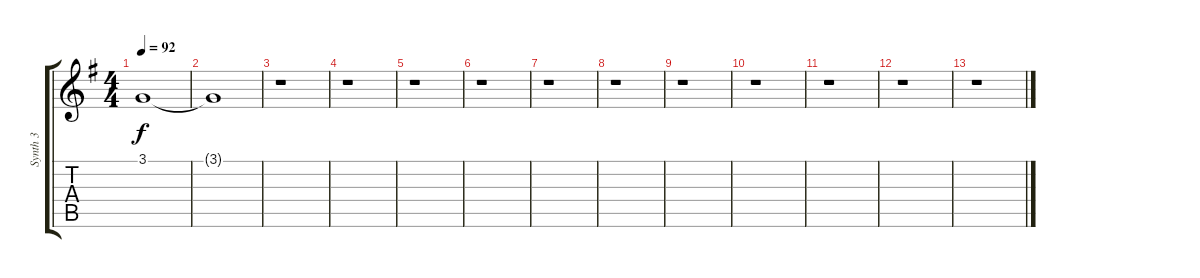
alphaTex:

\track ("Synth 3" "Synth 3") {instrument pad7halo}
\staff {score tabs}
\tuning (E4 B3 G3 D3 A2 E2) {hide}
\ts (4 4)
\tempo 92
\clef g2
\ks g
3.1{t}.1{dy f} |
3.1{t}.1 |
r.1 |
r.1 |
r.1 |
r.1 |
r.1 |
r.1 |
r.1 |
r.1 |
r.1 |
r.1 |
r.1
